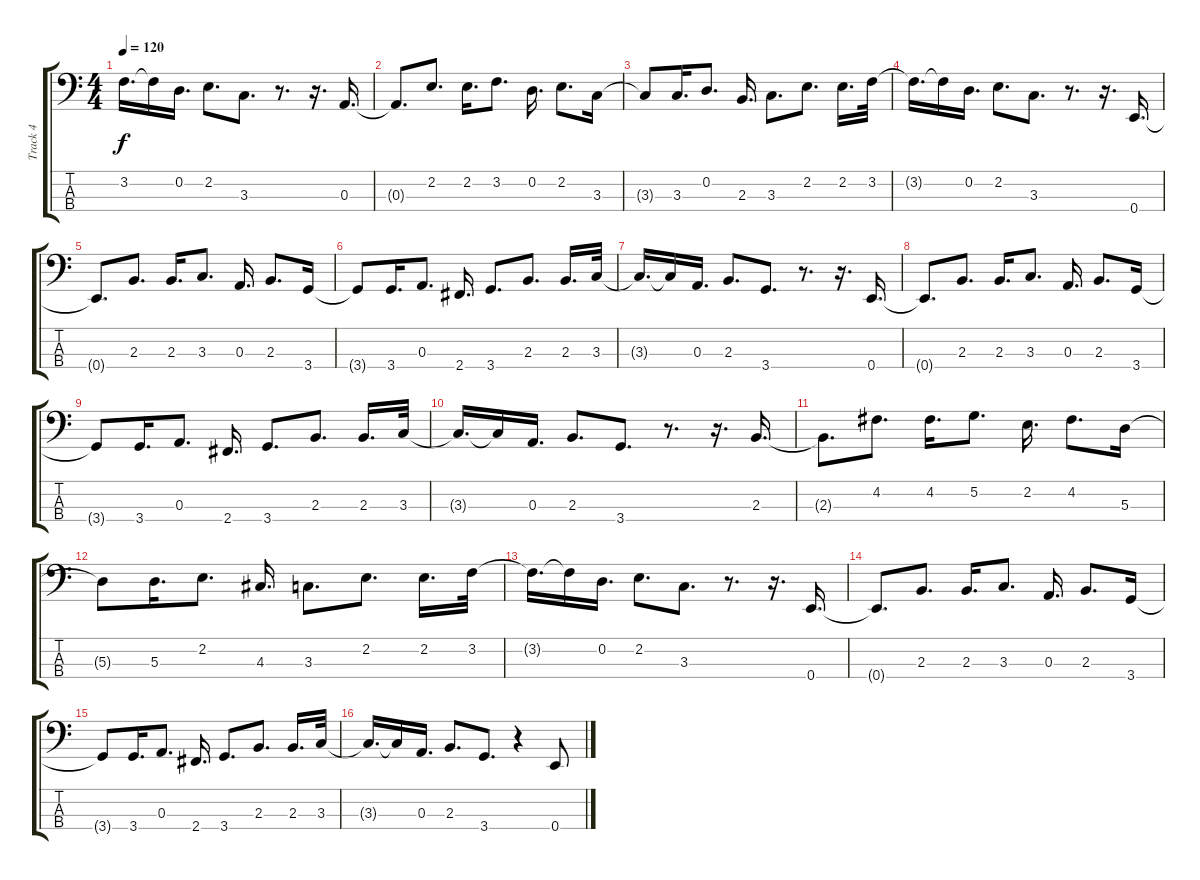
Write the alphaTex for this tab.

\track ("Track 4" "Track 4") {instrument electricbassfinger}
\staff {score tabs}
\tuning (G2 D2 A1 E1) {hide}
\ts (4 4)
\tempo 120
\clef f4
\ks c
3.2{t}.16{d dy f} 3.2{t}.16 0.2.16{d} 2.2.8{d} 3.3.8{d} r.8{d} r.16{d} 0.3.16{d} |
0.3{t}.8{d} 2.2.8{d} 2.2.16{d} 3.2.8{d} 0.2.16{d} 2.2.8{d} 3.3.16 |
3.3{t}.8 3.3.16{d} 0.2.8{d} 2.3.16{d} 3.3.8{d} 2.2.8{d} 2.2.16{d} 3.2.32 |
3.2{t}.16{d} 3.2{t}.16 0.2.16{d} 2.2.8{d} 3.3.8{d} r.8{d} r.16{d} 0.4.16{d} |
0.4{t}.8{d} 2.3.8{d} 2.3.16{d} 3.3.8{d} 0.3.16{d} 2.3.8{d} 3.4.16 |
3.4{t}.8 3.4.16{d} 0.3.8{d} 2.4.16{d} 3.4.8{d} 2.3.8{d} 2.3.16{d} 3.3.32 |
3.3{t}.16{d} 3.3{t}.16 0.3.16{d} 2.3.8{d} 3.4.8{d} r.8{d} r.16{d} 0.4.16{d} |
0.4{t}.8{d} 2.3.8{d} 2.3.16{d} 3.3.8{d} 0.3.16{d} 2.3.8{d} 3.4.16 |
3.4{t}.8 3.4.16{d} 0.3.8{d} 2.4.16{d} 3.4.8{d} 2.3.8{d} 2.3.16{d} 3.3.32 |
3.3{t}.16{d} 3.3{t}.16 0.3.16{d} 2.3.8{d} 3.4.8{d} r.8{d} r.16{d} 2.3.16{d} |
2.3{t}.8{d} 4.2.8{d} 4.2.16{d} 5.2.8{d} 2.2.16{d} 4.2.8{d} 5.3.16 |
5.3{t}.8 5.3.16{d} 2.2.8{d} 4.3.16{d} 3.3.8{d} 2.2.8{d} 2.2.16{d} 3.2.32 |
3.2{t}.16{d} 3.2{t}.16 0.2.16{d} 2.2.8{d} 3.3.8{d} r.8{d} r.16{d} 0.4.16{d} |
0.4{t}.8{d} 2.3.8{d} 2.3.16{d} 3.3.8{d} 0.3.16{d} 2.3.8{d} 3.4.16 |
3.4{t}.8 3.4.16{d} 0.3.8{d} 2.4.16{d} 3.4.8{d} 2.3.8{d} 2.3.16{d} 3.3.32 |
3.3{t}.16{d} 3.3{t}.16 0.3.16{d} 2.3.8{d} 3.4.8{d} r.4 0.4.8
